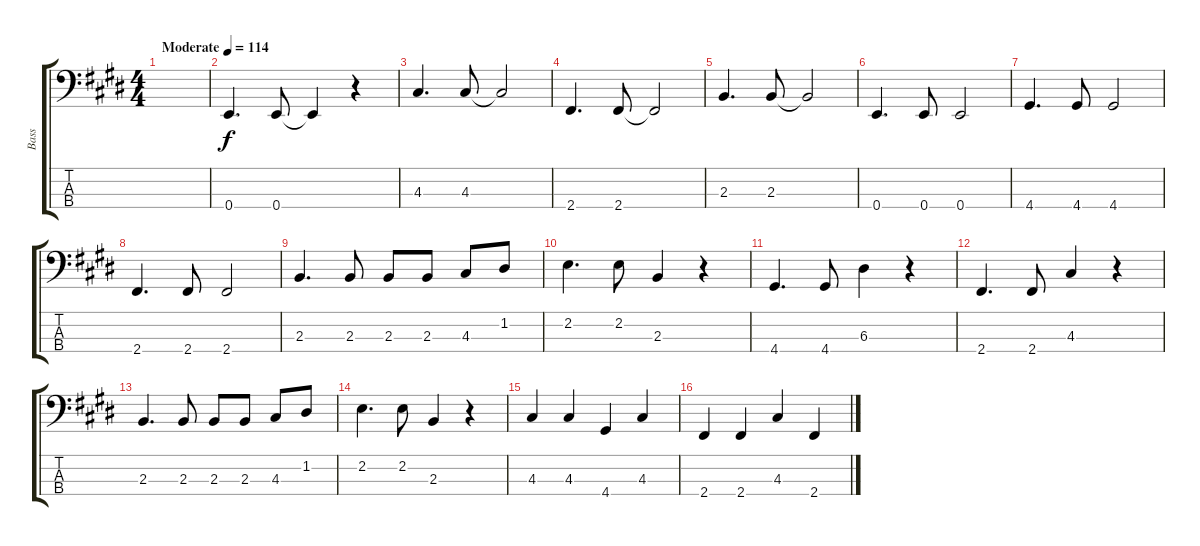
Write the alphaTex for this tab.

\track ("Bass" "Bass") {instrument electricbassfinger}
\staff {score tabs}
\tuning (G2 D2 A1 E1) {hide}
\ts (4 4)
\tempo (114 "Moderate")
\clef f4
\ks e
|
0.4.4{d} 0.4.8 0.4{t}.4 r.4 |
4.3.4{d} 4.3.8 4.3{t}.2 |
2.4.4{d} 2.4.8 2.4{t}.2 |
2.3.4{d} 2.3.8 2.3{t}.2 |
0.4.4{d} 0.4.8 0.4.2 |
4.4.4{d} 4.4.8 4.4.2 |
2.4.4{d} 2.4.8 2.4.2 |
2.3.4{d} 2.3.8 2.3.8 2.3.8 4.3.8 1.2.8 |
2.2.4{d} 2.2.8 2.3.4 r.4 |
4.4.4{d} 4.4.8 6.3.4 r.4 |
2.4.4{d} 2.4.8 4.3.4 r.4 |
2.3.4{d} 2.3.8 2.3.8 2.3.8 4.3.8 1.2.8 |
2.2.4{d} 2.2.8 2.3.4 r.4 |
4.3.4 4.3.4 4.4.4 4.3.4 |
2.4.4 2.4.4 4.3.4 2.4.4
